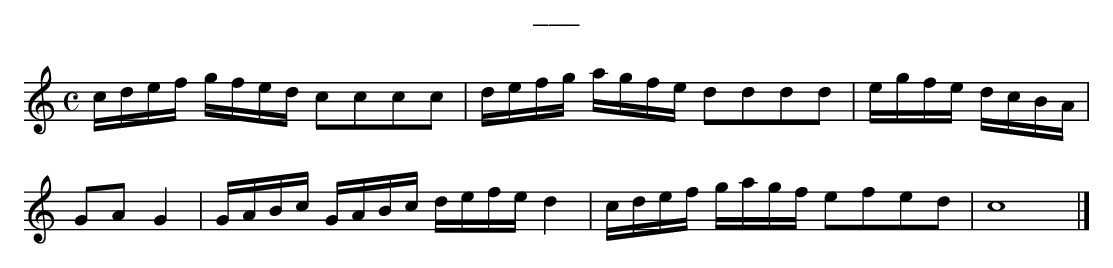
X:1
T:___
K:Cmaj
M:C
L:1/16
cdef gfed c2c2c2c2|defg agfe d2d2d2d2|egfe dcBA|
G2A2 G4|GABc GABc defe d4|cdef gagf e2f2e2d2|c16|]
